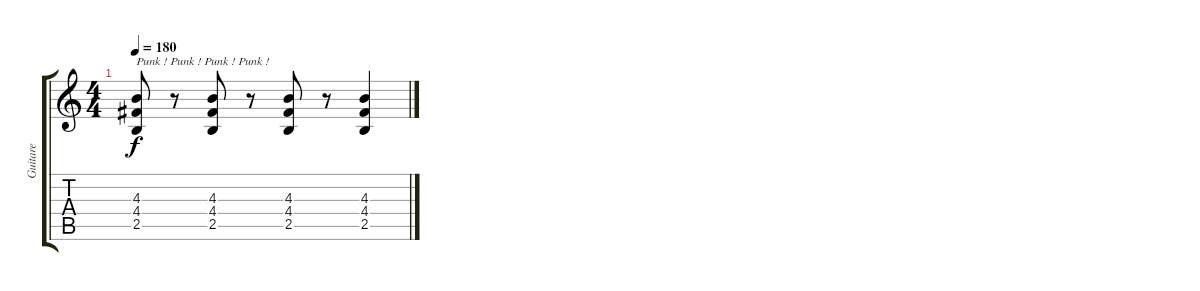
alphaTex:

\track ("Guitare" "Guitare") {instrument distortionguitar}
\staff {score tabs}
\tuning (E4 B3 G3 D3 A2 E2) {hide}
\ts (4 4)
\tempo 180
\clef g2
\ks c
(4.3 4.4 2.5).8{txt "Punk ! Punk ! Punk ! Punk !" dy f} r.8 (4.3 4.4 2.5).8 r.8 (4.3 4.4 2.5).8 r.8 (4.3 4.4 2.5).4
